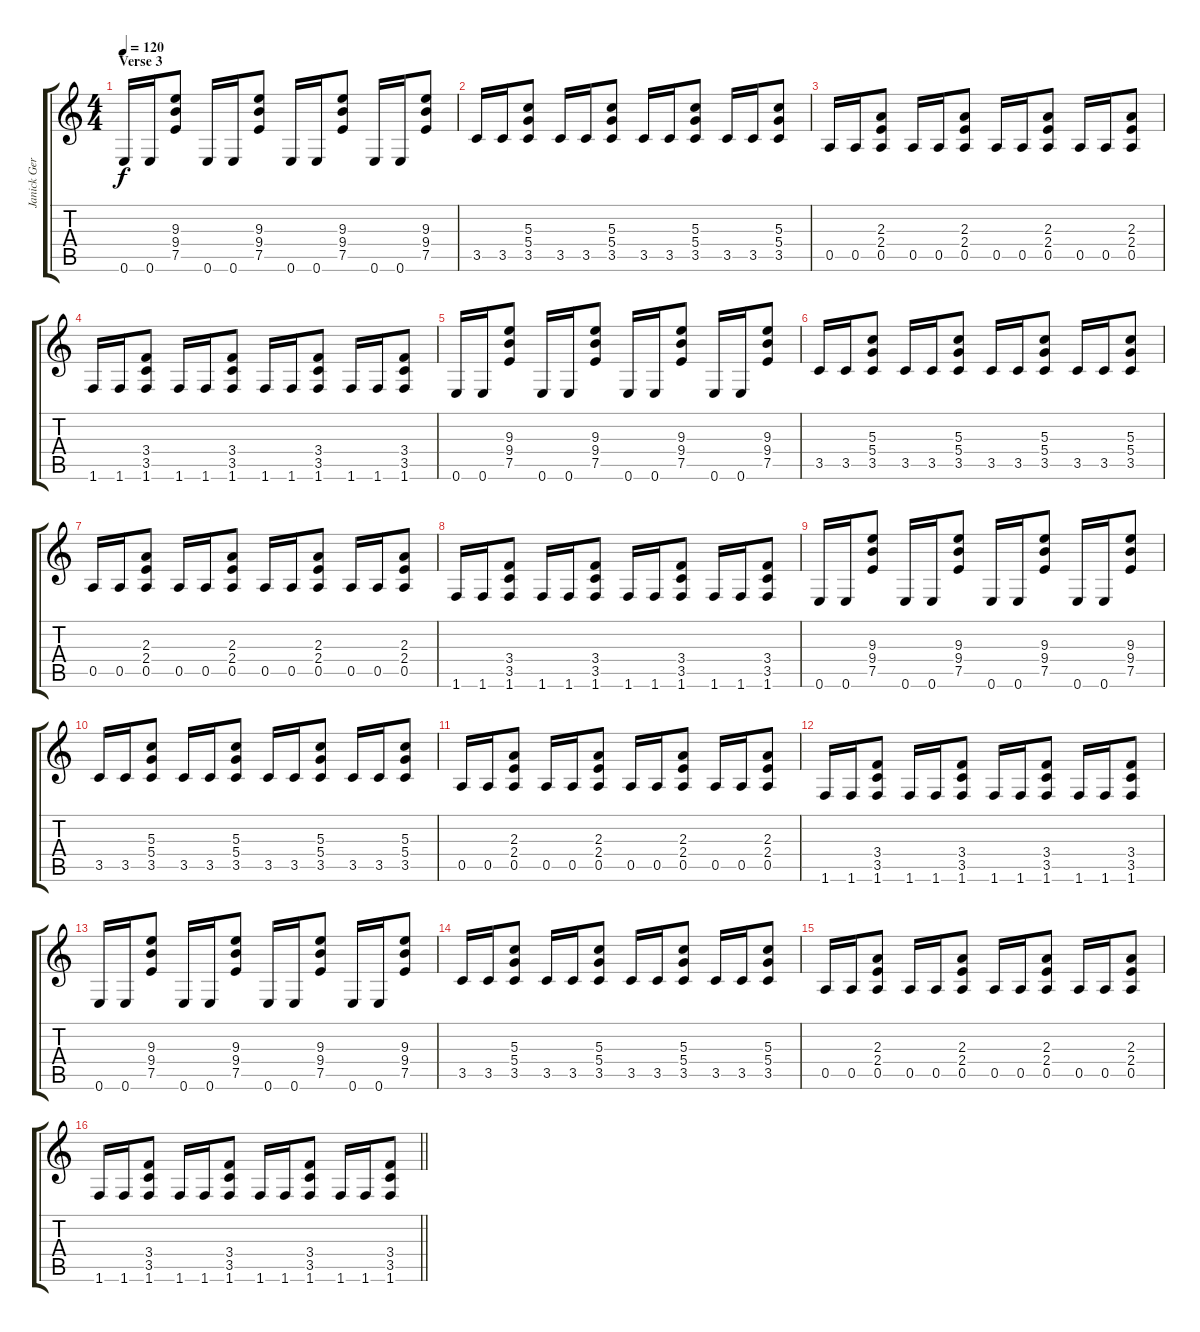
\track ("Janick Gers" "Janick Ger") {instrument distortionguitar}
\staff {score tabs}
\tuning (E4 B3 G3 D3 A2 E2) {hide}
\ts (4 4)
\section ("" "Verse 3")
\tempo 120
\clef g2
\ks c
0.6.16{dy f} 0.6.16 (9.3 9.4 7.5).8 0.6.16 0.6.16 (9.3 9.4 7.5).8 0.6.16 0.6.16 (9.3 9.4 7.5).8 0.6.16 0.6.16 (9.3 9.4 7.5).8 |
3.5.16 3.5.16 (5.3 5.4 3.5).8 3.5.16 3.5.16 (5.3 5.4 3.5).8 3.5.16 3.5.16 (5.3 5.4 3.5).8 3.5.16 3.5.16 (5.3 5.4 3.5).8 |
0.5.16 0.5.16 (2.3 2.4 0.5).8 0.5.16 0.5.16 (2.3 2.4 0.5).8 0.5.16 0.5.16 (2.3 2.4 0.5).8 0.5.16 0.5.16 (2.3 2.4 0.5).8 |
1.6.16 1.6.16 (3.4 3.5 1.6).8 1.6.16 1.6.16 (3.4 3.5 1.6).8 1.6.16 1.6.16 (3.4 3.5 1.6).8 1.6.16 1.6.16 (3.4 3.5 1.6).8 |
0.6.16 0.6.16 (9.3 9.4 7.5).8 0.6.16 0.6.16 (9.3 9.4 7.5).8 0.6.16 0.6.16 (9.3 9.4 7.5).8 0.6.16 0.6.16 (9.3 9.4 7.5).8 |
3.5.16 3.5.16 (5.3 5.4 3.5).8 3.5.16 3.5.16 (5.3 5.4 3.5).8 3.5.16 3.5.16 (5.3 5.4 3.5).8 3.5.16 3.5.16 (5.3 5.4 3.5).8 |
0.5.16 0.5.16 (2.3 2.4 0.5).8 0.5.16 0.5.16 (2.3 2.4 0.5).8 0.5.16 0.5.16 (2.3 2.4 0.5).8 0.5.16 0.5.16 (2.3 2.4 0.5).8 |
1.6.16 1.6.16 (3.4 3.5 1.6).8 1.6.16 1.6.16 (3.4 3.5 1.6).8 1.6.16 1.6.16 (3.4 3.5 1.6).8 1.6.16 1.6.16 (3.4 3.5 1.6).8 |
0.6.16 0.6.16 (9.3 9.4 7.5).8 0.6.16 0.6.16 (9.3 9.4 7.5).8 0.6.16 0.6.16 (9.3 9.4 7.5).8 0.6.16 0.6.16 (9.3 9.4 7.5).8 |
3.5.16 3.5.16 (5.3 5.4 3.5).8 3.5.16 3.5.16 (5.3 5.4 3.5).8 3.5.16 3.5.16 (5.3 5.4 3.5).8 3.5.16 3.5.16 (5.3 5.4 3.5).8 |
0.5.16 0.5.16 (2.3 2.4 0.5).8 0.5.16 0.5.16 (2.3 2.4 0.5).8 0.5.16 0.5.16 (2.3 2.4 0.5).8 0.5.16 0.5.16 (2.3 2.4 0.5).8 |
1.6.16 1.6.16 (3.4 3.5 1.6).8 1.6.16 1.6.16 (3.4 3.5 1.6).8 1.6.16 1.6.16 (3.4 3.5 1.6).8 1.6.16 1.6.16 (3.4 3.5 1.6).8 |
0.6.16 0.6.16 (9.3 9.4 7.5).8 0.6.16 0.6.16 (9.3 9.4 7.5).8 0.6.16 0.6.16 (9.3 9.4 7.5).8 0.6.16 0.6.16 (9.3 9.4 7.5).8 |
3.5.16 3.5.16 (5.3 5.4 3.5).8 3.5.16 3.5.16 (5.3 5.4 3.5).8 3.5.16 3.5.16 (5.3 5.4 3.5).8 3.5.16 3.5.16 (5.3 5.4 3.5).8 |
0.5.16 0.5.16 (2.3 2.4 0.5).8 0.5.16 0.5.16 (2.3 2.4 0.5).8 0.5.16 0.5.16 (2.3 2.4 0.5).8 0.5.16 0.5.16 (2.3 2.4 0.5).8 |
\barLineRight lightlight
1.6.16 1.6.16 (3.4 3.5 1.6).8 1.6.16 1.6.16 (3.4 3.5 1.6).8 1.6.16 1.6.16 (3.4 3.5 1.6).8 1.6.16 1.6.16 (3.4 3.5 1.6).8
